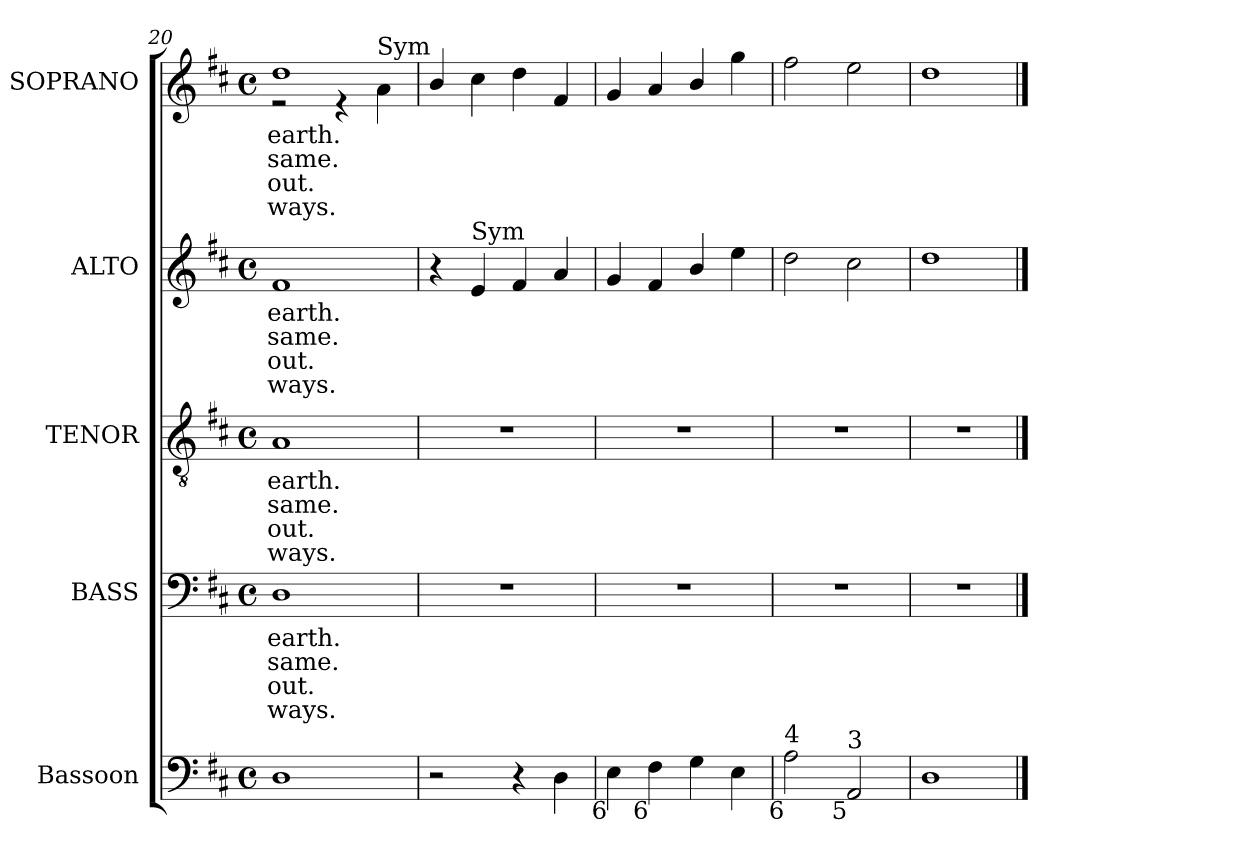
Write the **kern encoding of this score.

**kern	**kern	**text	**text	**text	**text	**kern	**text	**text	**text	**text	**kern	**text	**text	**text	**text	**kern	**text	**text	**text	**text
*part5	*part4	*part4	*part4	*part4	*part4	*part3	*part3	*part3	*part3	*part3	*part2	*part2	*part2	*part2	*part2	*part1	*part1	*part1	*part1	*part1
*staff5	*staff4	*staff4	*staff4	*staff4	*staff4	*staff3	*staff3	*staff3	*staff3	*staff3	*staff2	*staff2	*staff2	*staff2	*staff2	*staff1	*staff1	*staff1	*staff1	*staff1
*I"Bassoon	*I"BASS	*	*	*	*	*I"TENOR	*	*	*	*	*I"ALTO	*	*	*	*	*I"SOPRANO	*	*	*	*
*I'Bsn.	*I'B.	*	*	*	*	*I'T.	*	*	*	*	*I'A.	*	*	*	*	*I'S.	*	*	*	*
*clefF4	*clefF4	*	*	*	*	*clefGv2	*	*	*	*	*clefG2	*	*	*	*	*clefG2	*	*	*	*
*	*	*	*	*	*	*ITrd7c12	*	*	*	*	*	*	*	*	*	*	*	*	*	*
*k[f#c#]	*k[f#c#]	*	*	*	*	*k[f#c#]	*	*	*	*	*k[f#c#]	*	*	*	*	*k[f#c#]	*	*	*	*
*D:	*D:	*	*	*	*	*D:	*	*	*	*	*D:	*	*	*	*	*D:	*	*	*	*
*M4/4	*M4/4	*	*	*	*	*M4/4	*	*	*	*	*M4/4	*	*	*	*	*M4/4	*	*	*	*
*met(c)	*met(c)	*	*	*	*	*met(c)	*	*	*	*	*met(c)	*	*	*	*	*met(c)	*	*	*	*
=20	=20	=20	=20	=20	=20	=20	=20	=20	=20	=20	=20	=20	=20	=20	=20	=20	=20	=20	=20	=20
!	!	!LO:LY:b:color=#000000	!LO:LY:b:color=#000000	!LO:LY:b:color=#000000	!LO:LY:b:color=#000000	!	!	!	!	!	!	!	!	!	!	!	!	!	!	!
!	!	!	!	!	!	!	!LO:LY:b:color=#000000	!LO:LY:b:color=#000000	!LO:LY:b:color=#000000	!LO:LY:b:color=#000000	!	!	!	!	!	!	!	!	!	!
!	!	!	!	!	!	!	!	!	!	!	!	!LO:LY:b:color=#000000	!LO:LY:b:color=#000000	!LO:LY:b:color=#000000	!LO:LY:b:color=#000000	!	!	!	!	!
!	!	!	!	!	!	!	!	!	!	!	!	!	!	!	!	!	!LO:LY:b:color=#000000	!LO:LY:b:color=#000000	!LO:LY:b:color=#000000	!LO:LY:b:color=#000000
*	*	*	*	*	*	*	*	*	*	*	*	*	*	*	*	*^	*	*	*	*
1Di	1Di	earth.	same.	- out.	- ways.	1AAi	earth.	same.	- out.	- ways.	1f#i	earth.	same.	- out.	- ways.	1ddi	2r	earth.	same.	- out.	- ways.
.	.	.	.	.	.	.	.	.	.	.	.	.	.	.	.	.	4r	.	.	.	.
!	!	!	!	!	!	!	!	!	!	!	!	!	!	!	!	!	!LO:TX:a:t=Sym	!	!	!	!
.	.	.	.	.	.	.	.	.	.	.	.	.	.	.	.	.	4ai\	.	.	.	.
*	*	*	*	*	*	*	*	*	*	*	*	*	*	*	*	*v	*v	*	*	*	*
=21	=21	=21	=21	=21	=21	=21	=21	=21	=21	=21	=21	=21	=21	=21	=21	=21	=21	=21	=21	=21
2r	1r	.	.	.	.	1r	.	.	.	.	4r	.	.	.	.	4bi/	.	.	.	.
!	!	!	!	!	!	!	!	!	!	!	!LO:TX:a:t=Sym	!	!	!	!	!	!	!	!	!
.	.	.	.	.	.	.	.	.	.	.	4ei/	.	.	.	.	4cc#i\	.	.	.	.
4r	.	.	.	.	.	.	.	.	.	.	4f#i/	.	.	.	.	4ddi\	.	.	.	.
4Di\	.	.	.	.	.	.	.	.	.	.	4ai/	.	.	.	.	4f#i/	.	.	.	.
=22	=22	=22	=22	=22	=22	=22	=22	=22	=22	=22	=22	=22	=22	=22	=22	=22	=22	=22	=22	=22
!LO:TX:b:rj:t=6	!	!	!	!	!	!	!	!	!	!	!	!	!	!	!	!	!	!	!	!
4Ei\	1r	.	.	.	.	1r	.	.	.	.	4gi/	.	.	.	.	4gi/	.	.	.	.
!LO:TX:b:rj:t=6	!	!	!	!	!	!	!	!	!	!	!	!	!	!	!	!	!	!	!	!
4F#i\	.	.	.	.	.	.	.	.	.	.	4f#i/	.	.	.	.	4ai/	.	.	.	.
4Gi\	.	.	.	.	.	.	.	.	.	.	4bi/	.	.	.	.	4bi/	.	.	.	.
4Ei\	.	.	.	.	.	.	.	.	.	.	4eei\	.	.	.	.	4ggi\	.	.	.	.
=23	=23	=23	=23	=23	=23	=23	=23	=23	=23	=23	=23	=23	=23	=23	=23	=23	=23	=23	=23	=23
!LO:TX:b:rj:t=6	!	!	!	!	!	!	!	!	!	!	!	!	!	!	!	!	!	!	!	!
!LO:TX:t=4	!	!	!	!	!	!	!	!	!	!	!	!	!	!	!	!	!	!	!	!
2Ai\	1r	.	.	.	.	1r	.	.	.	.	2ddi\	.	.	.	.	2ff#i\	.	.	.	.
!LO:TX:b:rj:t=5	!	!	!	!	!	!	!	!	!	!	!	!	!	!	!	!	!	!	!	!
!LO:TX:t=3	!	!	!	!	!	!	!	!	!	!	!	!	!	!	!	!	!	!	!	!
2AAi/	.	.	.	.	.	.	.	.	.	.	2cc#i\	.	.	.	.	2eei\	.	.	.	.
=24	=24	=24	=24	=24	=24	=24	=24	=24	=24	=24	=24	=24	=24	=24	=24	=24	=24	=24	=24	=24
1Di	1r	.	.	.	.	1r	.	.	.	.	1ddi	.	.	.	.	1ddi	.	.	.	.
==	==	==	==	==	==	==	==	==	==	==	==	==	==	==	==	==	==	==	==	==
*-	*-	*-	*-	*-	*-	*-	*-	*-	*-	*-	*-	*-	*-	*-	*-	*-	*-	*-	*-	*-
